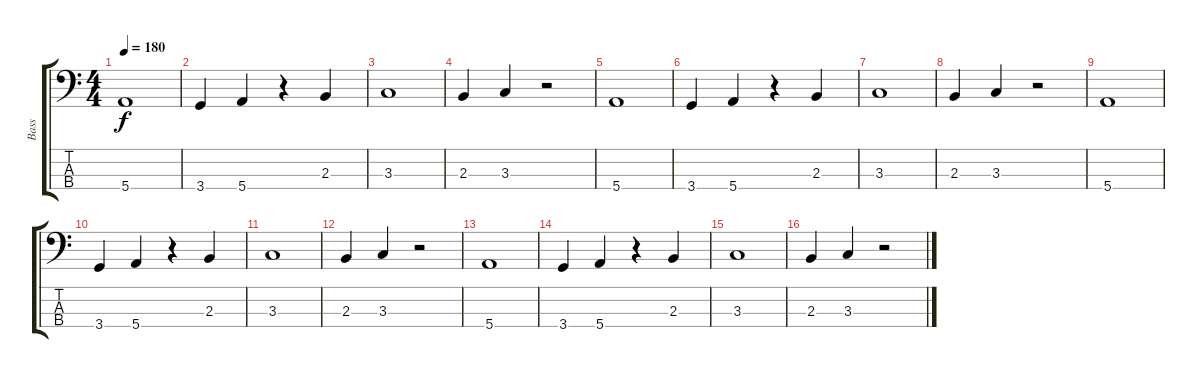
\track ("Bass" "Bass") {instrument fretlessbass}
\staff {score tabs}
\tuning (G2 D2 A1 E1) {hide}
\ts (4 4)
\tempo 180
\clef f4
\ks c
5.4.1{dy f instrument fretlessbass} |
3.4.4 5.4.4 r.4 2.3.4 |
3.3.1 |
2.3.4 3.3.4 r.2 |
5.4.1 |
3.4.4 5.4.4 r.4 2.3.4 |
3.3.1 |
2.3.4 3.3.4 r.2 |
5.4.1 |
3.4.4 5.4.4 r.4 2.3.4 |
3.3.1 |
2.3.4 3.3.4 r.2 |
5.4.1 |
3.4.4 5.4.4 r.4 2.3.4 |
3.3.1 |
2.3.4 3.3.4 r.2
